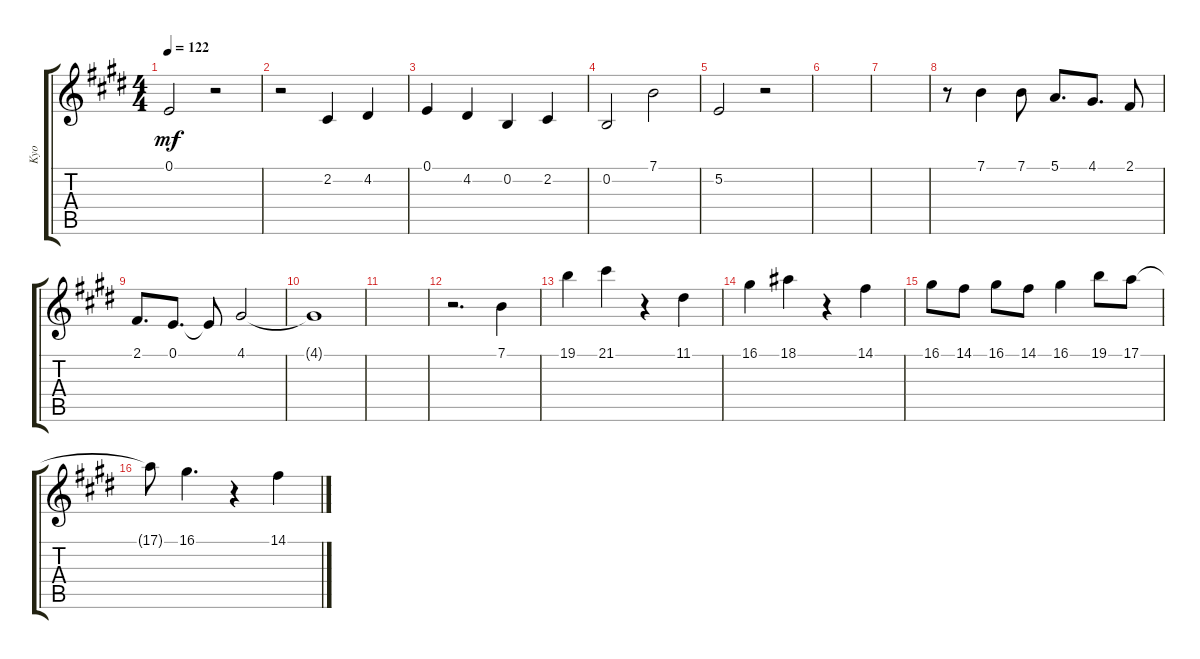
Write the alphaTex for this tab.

\track ("Kyo" "Kyo") {instrument acousticgrandpiano}
\staff {score tabs}
\tuning (E4 B3 G3 D3 A2 E2) {hide}
\ts (4 4)
\tempo 122
\clef g2
\ks c#minor
0.1.2{dy mf} r.2 |
r.2 2.2.4 4.2.4 |
0.1.4 4.2.4 0.2.4 2.2.4 |
0.2.2 7.1.2 |
5.2.2 r.2 |
|
|
r.8 7.1.4 7.1.8 5.1.8{d} 4.1.8{d} 2.1.8 |
2.1.8{d} 0.1.8{d} 0.1{t}.8 4.1.2 |
4.1{t}.1 |
|
r.2{d} 7.1.4 |
19.1.4 21.1.4 r.4 11.1.4 |
16.1.4 18.1.4 r.4 14.1.4 |
16.1.8 14.1.8 16.1.8 14.1.8 16.1.4 19.1.8 17.1.8 |
17.1{t}.8 16.1.4{d} r.4 14.1.4
